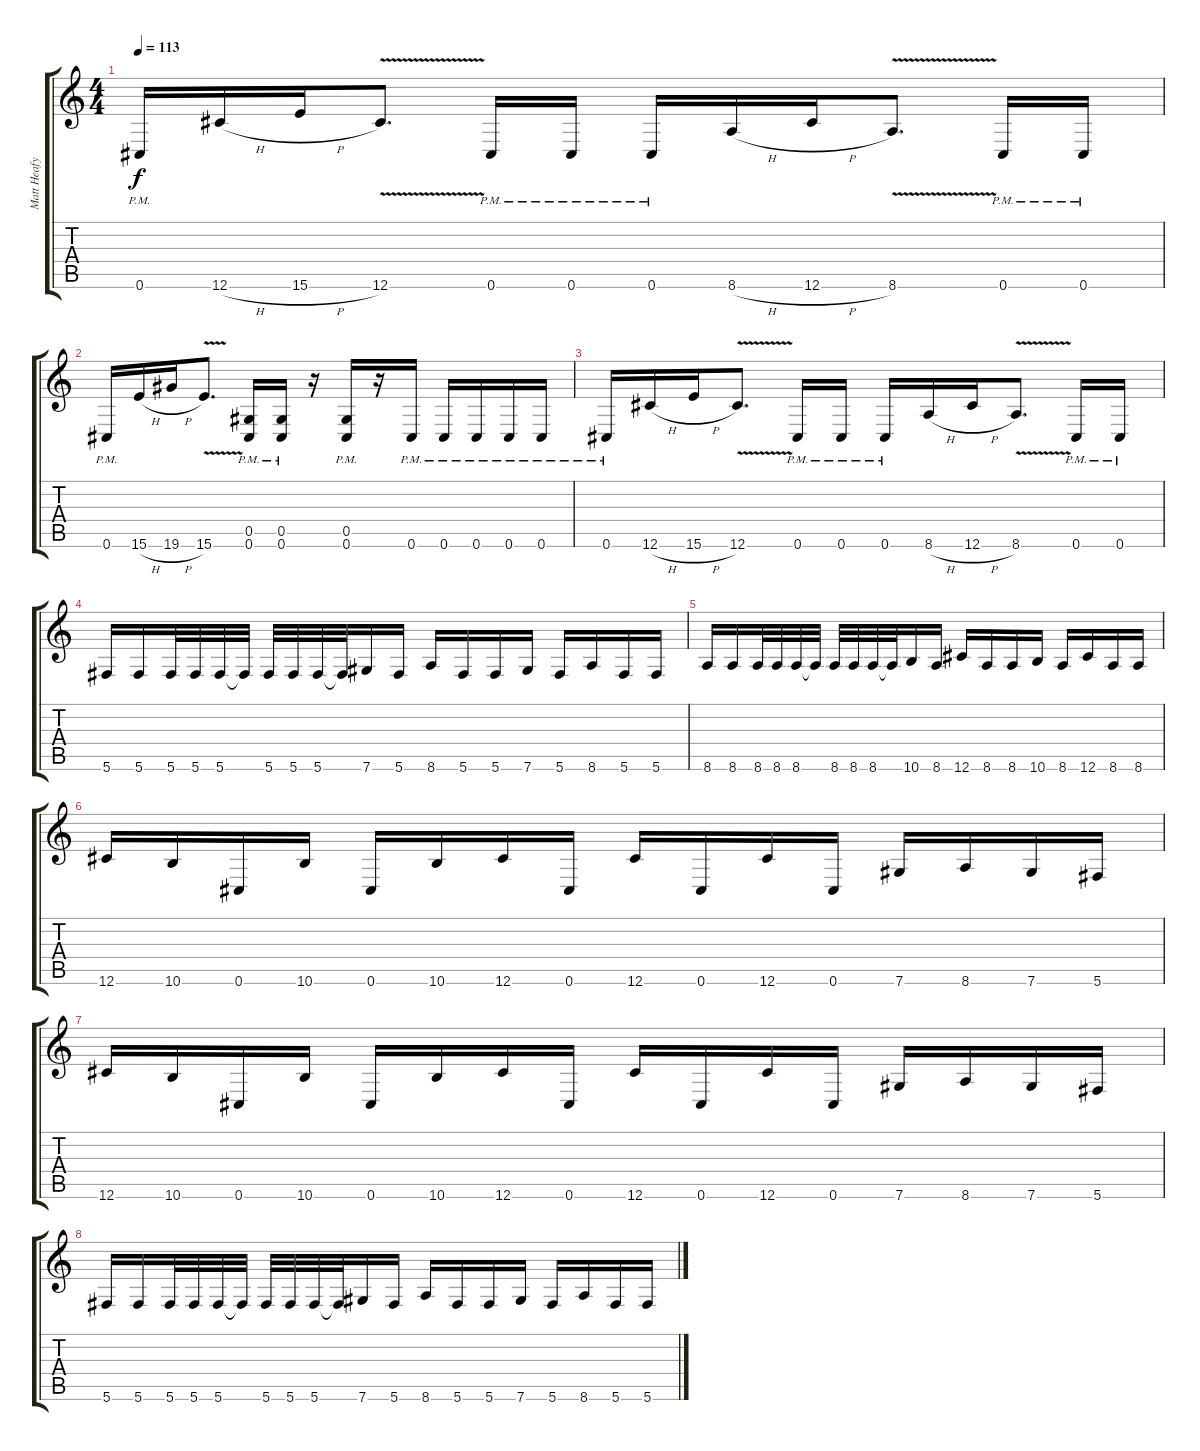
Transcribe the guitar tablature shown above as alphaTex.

\track ("Matt Heafy" "Matt Heafy") {instrument distortionguitar}
\staff {score tabs}
\tuning (Eb4 Bb3 Gb3 Db3 Ab2 Db2) {hide}
\ts (4 4)
\tempo 113
\clef g2
\ks c
0.6{pm}.16{dy f} 12.6{h}.16 15.6{h}.16 12.6{v}.8{d} 0.6{pm}.16 0.6{pm}.16 0.6{pm}.16 8.6{h}.16 12.6{h}.16 8.6{v}.8{d} 0.6{pm}.16 0.6{pm}.16 |
0.6{pm}.16 15.6{h}.16 19.6{h}.16 15.6{v}.8{d} (0.5 0.6{pm}).16 (0.5 0.6{pm}).16 r.16 (0.5 0.6{pm}).16 r.16 0.6{pm}.16 0.6{pm}.16 0.6{pm}.16 0.6{pm}.16 0.6{pm}.16 |
0.6{pm}.16 12.6{h}.16 15.6{h}.16 12.6{v}.8{d} 0.6{pm}.16 0.6{pm}.16 0.6{pm}.16 8.6{h}.16 12.6{h}.16 8.6{v}.8{d} 0.6{pm}.16 0.6{pm}.16 |
5.6.16 5.6.16 5.6.32 5.6.32 5.6.32 5.6{t}.32 5.6.32 5.6.32 5.6.32 5.6{t}.32 7.6.16 5.6.16 8.6.16 5.6.16 5.6.16 7.6.16 5.6.16 8.6.16 5.6.16 5.6.16 |
8.6.16 8.6.16 8.6.32 8.6.32 8.6.32 8.6{t}.32 8.6.32 8.6.32 8.6.32 8.6{t}.32 10.6.16 8.6.16 12.6.16 8.6.16 8.6.16 10.6.16 8.6.16 12.6.16 8.6.16 8.6.16 |
12.6.16 10.6.16 0.6.16 10.6.16 0.6.16 10.6.16 12.6.16 0.6.16 12.6.16 0.6.16 12.6.16 0.6.16 7.6.16 8.6.16 7.6.16 5.6.16 |
12.6.16 10.6.16 0.6.16 10.6.16 0.6.16 10.6.16 12.6.16 0.6.16 12.6.16 0.6.16 12.6.16 0.6.16 7.6.16 8.6.16 7.6.16 5.6.16 |
5.6.16 5.6.16 5.6.32 5.6.32 5.6.32 5.6{t}.32 5.6.32 5.6.32 5.6.32 5.6{t}.32 7.6.16 5.6.16 8.6.16 5.6.16 5.6.16 7.6.16 5.6.16 8.6.16 5.6.16 5.6.16
